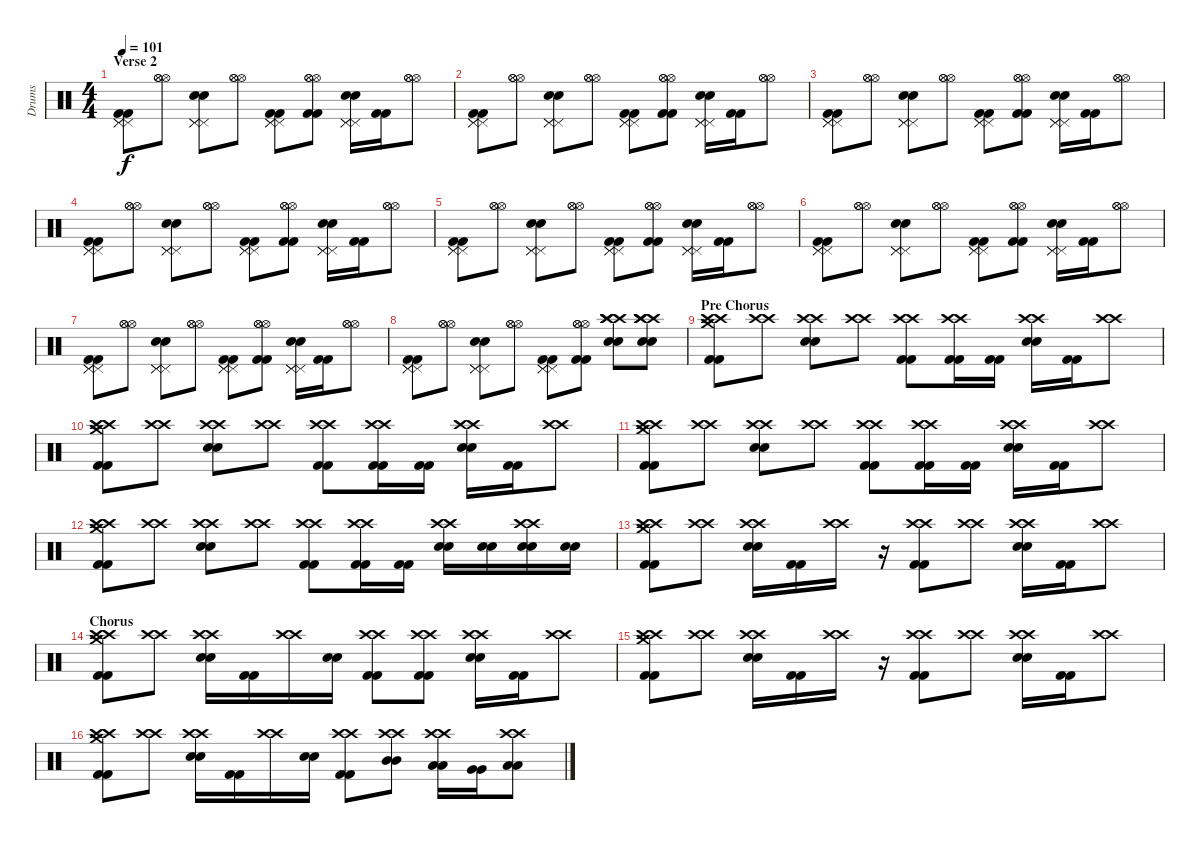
\track ("Drums" "Drums") {instrument percussion}
\staff {score}
\articulation defaults
\ts (4 4)
\section ("" "Verse 2")
\tempo 101
\clef neutral
\ks c
("Pedal Hi-Hat (hit)" "Pedal Hi-Hat (hit)" "Pedal Hi-Hat (hit)" "Kick (hit) 2" "Kick (hit) 2").8{dy f} ("Hi-Hat (open)" "Hi-Hat (open)" "Hi-Hat (open)").8 ("Pedal Hi-Hat (hit)" "Pedal Hi-Hat (hit)" "Pedal Hi-Hat (hit)" "Electric Snare (hit)" "Electric Snare (hit)").8 ("Hi-Hat (open)" "Hi-Hat (open)" "Hi-Hat (open)").8 ("Pedal Hi-Hat (hit)" "Pedal Hi-Hat (hit)" "Pedal Hi-Hat (hit)" "Kick (hit) 2" "Kick (hit) 2").8 ("Hi-Hat (open)" "Hi-Hat (open)" "Hi-Hat (open)" "Kick (hit) 2" "Kick (hit) 2").8 ("Pedal Hi-Hat (hit)" "Pedal Hi-Hat (hit)" "Pedal Hi-Hat (hit)" "Electric Snare (hit)" "Electric Snare (hit)").16 ("Kick (hit) 2" "Kick (hit) 2").16 ("Hi-Hat (open)" "Hi-Hat (open)" "Hi-Hat (open)").8 |
("Pedal Hi-Hat (hit)" "Pedal Hi-Hat (hit)" "Pedal Hi-Hat (hit)" "Kick (hit) 2" "Kick (hit) 2").8 ("Hi-Hat (open)" "Hi-Hat (open)" "Hi-Hat (open)").8 ("Pedal Hi-Hat (hit)" "Pedal Hi-Hat (hit)" "Pedal Hi-Hat (hit)" "Electric Snare (hit)" "Electric Snare (hit)").8 ("Hi-Hat (open)" "Hi-Hat (open)" "Hi-Hat (open)").8 ("Pedal Hi-Hat (hit)" "Pedal Hi-Hat (hit)" "Pedal Hi-Hat (hit)" "Kick (hit) 2" "Kick (hit) 2").8 ("Hi-Hat (open)" "Hi-Hat (open)" "Hi-Hat (open)" "Kick (hit) 2" "Kick (hit) 2").8 ("Pedal Hi-Hat (hit)" "Pedal Hi-Hat (hit)" "Pedal Hi-Hat (hit)" "Electric Snare (hit)" "Electric Snare (hit)").16 ("Kick (hit) 2" "Kick (hit) 2").16 ("Hi-Hat (open)" "Hi-Hat (open)" "Hi-Hat (open)").8 |
("Pedal Hi-Hat (hit)" "Pedal Hi-Hat (hit)" "Pedal Hi-Hat (hit)" "Kick (hit) 2" "Kick (hit) 2").8 ("Hi-Hat (open)" "Hi-Hat (open)" "Hi-Hat (open)").8 ("Pedal Hi-Hat (hit)" "Pedal Hi-Hat (hit)" "Pedal Hi-Hat (hit)" "Electric Snare (hit)" "Electric Snare (hit)").8 ("Hi-Hat (open)" "Hi-Hat (open)" "Hi-Hat (open)").8 ("Pedal Hi-Hat (hit)" "Pedal Hi-Hat (hit)" "Pedal Hi-Hat (hit)" "Kick (hit) 2" "Kick (hit) 2").8 ("Hi-Hat (open)" "Hi-Hat (open)" "Hi-Hat (open)" "Kick (hit) 2" "Kick (hit) 2").8 ("Pedal Hi-Hat (hit)" "Pedal Hi-Hat (hit)" "Pedal Hi-Hat (hit)" "Electric Snare (hit)" "Electric Snare (hit)").16 ("Kick (hit) 2" "Kick (hit) 2").16 ("Hi-Hat (open)" "Hi-Hat (open)" "Hi-Hat (open)").8 |
("Pedal Hi-Hat (hit)" "Pedal Hi-Hat (hit)" "Pedal Hi-Hat (hit)" "Kick (hit) 2" "Kick (hit) 2").8 ("Hi-Hat (open)" "Hi-Hat (open)" "Hi-Hat (open)").8 ("Pedal Hi-Hat (hit)" "Pedal Hi-Hat (hit)" "Pedal Hi-Hat (hit)" "Electric Snare (hit)" "Electric Snare (hit)").8 ("Hi-Hat (open)" "Hi-Hat (open)" "Hi-Hat (open)").8 ("Pedal Hi-Hat (hit)" "Pedal Hi-Hat (hit)" "Pedal Hi-Hat (hit)" "Kick (hit) 2" "Kick (hit) 2").8 ("Hi-Hat (open)" "Hi-Hat (open)" "Hi-Hat (open)" "Kick (hit) 2" "Kick (hit) 2").8 ("Pedal Hi-Hat (hit)" "Pedal Hi-Hat (hit)" "Pedal Hi-Hat (hit)" "Electric Snare (hit)" "Electric Snare (hit)").16 ("Kick (hit) 2" "Kick (hit) 2").16 ("Hi-Hat (open)" "Hi-Hat (open)" "Hi-Hat (open)").8 |
("Pedal Hi-Hat (hit)" "Pedal Hi-Hat (hit)" "Pedal Hi-Hat (hit)" "Kick (hit) 2" "Kick (hit) 2").8 ("Hi-Hat (open)" "Hi-Hat (open)" "Hi-Hat (open)").8 ("Pedal Hi-Hat (hit)" "Pedal Hi-Hat (hit)" "Pedal Hi-Hat (hit)" "Electric Snare (hit)" "Electric Snare (hit)").8 ("Hi-Hat (open)" "Hi-Hat (open)" "Hi-Hat (open)").8 ("Pedal Hi-Hat (hit)" "Pedal Hi-Hat (hit)" "Pedal Hi-Hat (hit)" "Kick (hit) 2" "Kick (hit) 2").8 ("Hi-Hat (open)" "Hi-Hat (open)" "Hi-Hat (open)" "Kick (hit) 2" "Kick (hit) 2").8 ("Pedal Hi-Hat (hit)" "Pedal Hi-Hat (hit)" "Pedal Hi-Hat (hit)" "Electric Snare (hit)" "Electric Snare (hit)").16 ("Kick (hit) 2" "Kick (hit) 2").16 ("Hi-Hat (open)" "Hi-Hat (open)" "Hi-Hat (open)").8 |
("Pedal Hi-Hat (hit)" "Pedal Hi-Hat (hit)" "Pedal Hi-Hat (hit)" "Kick (hit) 2" "Kick (hit) 2").8 ("Hi-Hat (open)" "Hi-Hat (open)" "Hi-Hat (open)").8 ("Pedal Hi-Hat (hit)" "Pedal Hi-Hat (hit)" "Pedal Hi-Hat (hit)" "Electric Snare (hit)" "Electric Snare (hit)").8 ("Hi-Hat (open)" "Hi-Hat (open)" "Hi-Hat (open)").8 ("Pedal Hi-Hat (hit)" "Pedal Hi-Hat (hit)" "Pedal Hi-Hat (hit)" "Kick (hit) 2" "Kick (hit) 2").8 ("Hi-Hat (open)" "Hi-Hat (open)" "Hi-Hat (open)" "Kick (hit) 2" "Kick (hit) 2").8 ("Pedal Hi-Hat (hit)" "Pedal Hi-Hat (hit)" "Pedal Hi-Hat (hit)" "Electric Snare (hit)" "Electric Snare (hit)").16 ("Kick (hit) 2" "Kick (hit) 2").16 ("Hi-Hat (open)" "Hi-Hat (open)" "Hi-Hat (open)").8 |
("Pedal Hi-Hat (hit)" "Pedal Hi-Hat (hit)" "Pedal Hi-Hat (hit)" "Kick (hit) 2" "Kick (hit) 2").8 ("Hi-Hat (open)" "Hi-Hat (open)" "Hi-Hat (open)").8 ("Pedal Hi-Hat (hit)" "Pedal Hi-Hat (hit)" "Pedal Hi-Hat (hit)" "Electric Snare (hit)" "Electric Snare (hit)").8 ("Hi-Hat (open)" "Hi-Hat (open)" "Hi-Hat (open)").8 ("Pedal Hi-Hat (hit)" "Pedal Hi-Hat (hit)" "Pedal Hi-Hat (hit)" "Kick (hit) 2" "Kick (hit) 2").8 ("Hi-Hat (open)" "Hi-Hat (open)" "Hi-Hat (open)" "Kick (hit) 2" "Kick (hit) 2").8 ("Pedal Hi-Hat (hit)" "Pedal Hi-Hat (hit)" "Pedal Hi-Hat (hit)" "Electric Snare (hit)" "Electric Snare (hit)").16 ("Kick (hit) 2" "Kick (hit) 2").16 ("Hi-Hat (open)" "Hi-Hat (open)" "Hi-Hat (open)").8 |
("Pedal Hi-Hat (hit)" "Pedal Hi-Hat (hit)" "Pedal Hi-Hat (hit)" "Kick (hit) 2" "Kick (hit) 2").8 ("Hi-Hat (open)" "Hi-Hat (open)" "Hi-Hat (open)").8 ("Pedal Hi-Hat (hit)" "Pedal Hi-Hat (hit)" "Pedal Hi-Hat (hit)" "Electric Snare (hit)" "Electric Snare (hit)").8 ("Hi-Hat (open)" "Hi-Hat (open)" "Hi-Hat (open)").8 ("Pedal Hi-Hat (hit)" "Pedal Hi-Hat (hit)" "Pedal Hi-Hat (hit)" "Kick (hit) 2" "Kick (hit) 2").8 ("Hi-Hat (open)" "Hi-Hat (open)" "Hi-Hat (open)" "Kick (hit) 2" "Kick (hit) 2").8 ("Crash high (hit)" "Crash high (hit)" "Crash high (hit)" "Electric Snare (hit)" "Electric Snare (hit)").8 ("Crash high (hit)" "Crash high (hit)" "Crash high (hit)" "Electric Snare (hit)" "Electric Snare (hit)").8 |
\section ("" "Pre Chorus")
("Crash medium (hit)" "Crash high (hit)" "Crash high (hit)" "Kick (hit) 2" "Kick (hit) 2").8 ("Crash high (hit)" "Crash high (hit)").8 ("Crash high (hit)" "Crash high (hit)" "Electric Snare (hit)" "Electric Snare (hit)").8 ("Crash high (hit)" "Crash high (hit)").8 ("Crash high (hit)" "Crash high (hit)" "Kick (hit) 2" "Kick (hit) 2").8 ("Crash high (hit)" "Crash high (hit)" "Kick (hit) 2" "Kick (hit) 2").16 ("Kick (hit) 2" "Kick (hit) 2").16 ("Crash high (hit)" "Crash high (hit)" "Electric Snare (hit)" "Electric Snare (hit)").16 ("Kick (hit) 2" "Kick (hit) 2").16 ("Crash high (hit)" "Crash high (hit)").8 |
("Crash medium (hit)" "Crash high (hit)" "Crash high (hit)" "Kick (hit) 2" "Kick (hit) 2").8 ("Crash high (hit)" "Crash high (hit)").8 ("Crash high (hit)" "Crash high (hit)" "Electric Snare (hit)" "Electric Snare (hit)").8 ("Crash high (hit)" "Crash high (hit)").8 ("Crash high (hit)" "Crash high (hit)" "Kick (hit) 2" "Kick (hit) 2").8 ("Crash high (hit)" "Crash high (hit)" "Kick (hit) 2" "Kick (hit) 2").16 ("Kick (hit) 2" "Kick (hit) 2").16 ("Crash high (hit)" "Crash high (hit)" "Electric Snare (hit)" "Electric Snare (hit)").16 ("Kick (hit) 2" "Kick (hit) 2").16 ("Crash high (hit)" "Crash high (hit)").8 |
("Crash medium (hit)" "Crash high (hit)" "Crash high (hit)" "Kick (hit) 2" "Kick (hit) 2").8 ("Crash high (hit)" "Crash high (hit)").8 ("Crash high (hit)" "Crash high (hit)" "Electric Snare (hit)" "Electric Snare (hit)").8 ("Crash high (hit)" "Crash high (hit)").8 ("Crash high (hit)" "Crash high (hit)" "Kick (hit) 2" "Kick (hit) 2").8 ("Crash high (hit)" "Crash high (hit)" "Kick (hit) 2" "Kick (hit) 2").16 ("Kick (hit) 2" "Kick (hit) 2").16 ("Crash high (hit)" "Crash high (hit)" "Electric Snare (hit)" "Electric Snare (hit)").16 ("Kick (hit) 2" "Kick (hit) 2").16 ("Crash high (hit)" "Crash high (hit)").8 |
("Crash medium (hit)" "Crash high (hit)" "Crash high (hit)" "Kick (hit) 2" "Kick (hit) 2").8 ("Crash high (hit)" "Crash high (hit)").8 ("Crash high (hit)" "Crash high (hit)" "Electric Snare (hit)" "Electric Snare (hit)").8 ("Crash high (hit)" "Crash high (hit)").8 ("Crash high (hit)" "Crash high (hit)" "Kick (hit) 2" "Kick (hit) 2").8 ("Crash high (hit)" "Crash high (hit)" "Kick (hit) 2" "Kick (hit) 2").16 ("Kick (hit) 2" "Kick (hit) 2").16 ("Crash high (hit)" "Crash high (hit)" "Electric Snare (hit)" "Electric Snare (hit)").16 ("Electric Snare (hit)" "Electric Snare (hit)").16 ("Crash high (hit)" "Crash high (hit)" "Electric Snare (hit)" "Electric Snare (hit)").16 ("Electric Snare (hit)" "Electric Snare (hit)").16 |
("Crash medium (hit)" "Crash high (hit)" "Crash high (hit)" "Kick (hit) 2" "Kick (hit) 2").8 ("Crash high (hit)" "Crash high (hit)").8 ("Crash high (hit)" "Crash high (hit)" "Electric Snare (hit)" "Electric Snare (hit)").16 ("Kick (hit) 2" "Kick (hit) 2").16 ("Crash high (hit)" "Crash high (hit)").16 r.16 ("Crash high (hit)" "Crash high (hit)" "Kick (hit) 2" "Kick (hit) 2").8 ("Crash high (hit)" "Crash high (hit)").8 ("Crash high (hit)" "Crash high (hit)" "Electric Snare (hit)" "Electric Snare (hit)").16 ("Kick (hit) 2" "Kick (hit) 2").16 ("Crash high (hit)" "Crash high (hit)").8 |
\section ("" "Chorus ")
("Crash medium (hit)" "Crash high (hit)" "Crash high (hit)" "Kick (hit) 2" "Kick (hit) 2").8 ("Crash high (hit)" "Crash high (hit)").8 ("Crash high (hit)" "Crash high (hit)" "Electric Snare (hit)" "Electric Snare (hit)").16 ("Kick (hit) 2" "Kick (hit) 2").16 ("Crash high (hit)" "Crash high (hit)").16 ("Electric Snare (hit)" "Electric Snare (hit)").16 ("Crash high (hit)" "Crash high (hit)" "Kick (hit) 2" "Kick (hit) 2").8 ("Crash high (hit)" "Crash high (hit)" "Kick (hit) 2" "Kick (hit) 2").8 ("Crash high (hit)" "Crash high (hit)" "Electric Snare (hit)" "Electric Snare (hit)").16 ("Kick (hit) 2" "Kick (hit) 2").16 ("Crash high (hit)" "Crash high (hit)").8 |
("Crash medium (hit)" "Crash high (hit)" "Crash high (hit)" "Kick (hit) 2" "Kick (hit) 2").8 ("Crash high (hit)" "Crash high (hit)").8 ("Crash high (hit)" "Crash high (hit)" "Electric Snare (hit)" "Electric Snare (hit)").16 ("Kick (hit) 2" "Kick (hit) 2").16 ("Crash high (hit)" "Crash high (hit)").16 r.16 ("Crash high (hit)" "Crash high (hit)" "Kick (hit) 2" "Kick (hit) 2").8 ("Crash high (hit)" "Crash high (hit)").8 ("Crash high (hit)" "Crash high (hit)" "Electric Snare (hit)" "Electric Snare (hit)").16 ("Kick (hit) 2" "Kick (hit) 2").16 ("Crash high (hit)" "Crash high (hit)").8 |
("Crash medium (hit)" "Crash high (hit)" "Crash high (hit)" "Kick (hit) 2" "Kick (hit) 2").8 ("Crash high (hit)" "Crash high (hit)").8 ("Crash high (hit)" "Crash high (hit)" "Electric Snare (hit)" "Electric Snare (hit)").16 ("Kick (hit) 2" "Kick (hit) 2").16 ("Crash high (hit)" "Crash high (hit)").16 ("Electric Snare (hit)" "Electric Snare (hit)").16 ("Crash high (hit)" "Crash high (hit)" "Kick (hit) 2" "Kick (hit) 2").8 ("Crash high (hit)" "Crash high (hit)" "Mid Tom (hit)" "Mid Tom (hit)").8 ("Crash high (hit)" "Crash high (hit)" "Low Tom (hit)" "Low Tom (hit)").16 ("Very Low Tom (hit)" "Very Low Tom (hit)").16 ("Crash high (hit)" "Crash high (hit)" "Low Floor Tom (hit)" "Low Floor Tom (hit)").8
